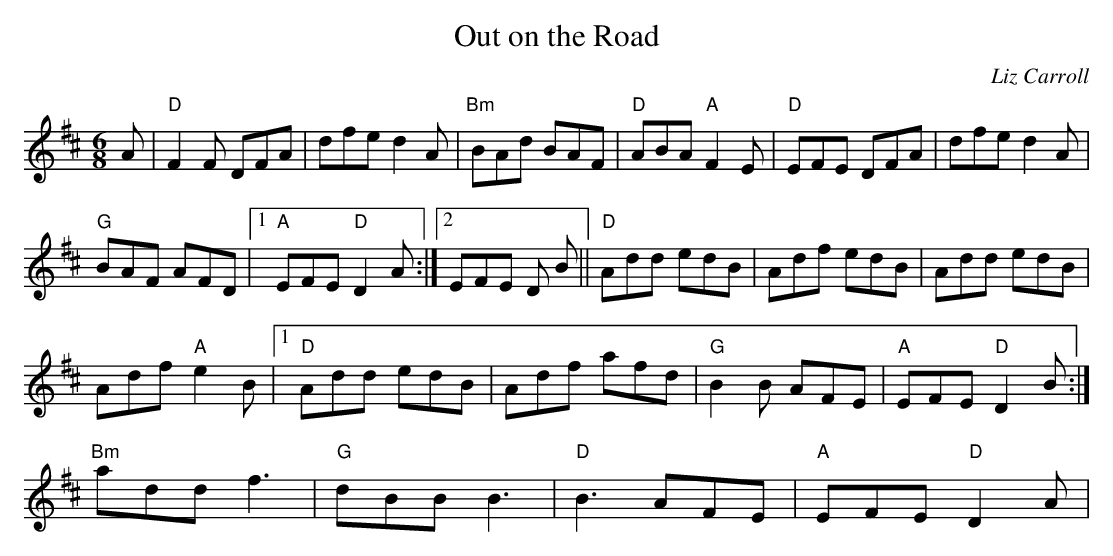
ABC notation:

X:1
T:Out on the Road
M:6/8
L:1/8
C:Liz Carroll
K:D
A|"D"F2 F DFA|dfe d2 A|"Bm"BAd BAF|"D"ABA "A"F2 E|"D"EFE DFA|dfe d2 A|
"G"BAF AFD|1 "A"EFE "D"D2 A:|2 EFE 2D B||"D"Add edB|Adf edB|Add edB|
Adf "A"e2 B|1 "D"Add edB|Adf afd|"G"B2 B AFE|"A"EFE "D"D2 B:|
2 "Bm"add f3|"G"dBB B3|"D"B3 AFE|"A"EFE "D"D2 A|
